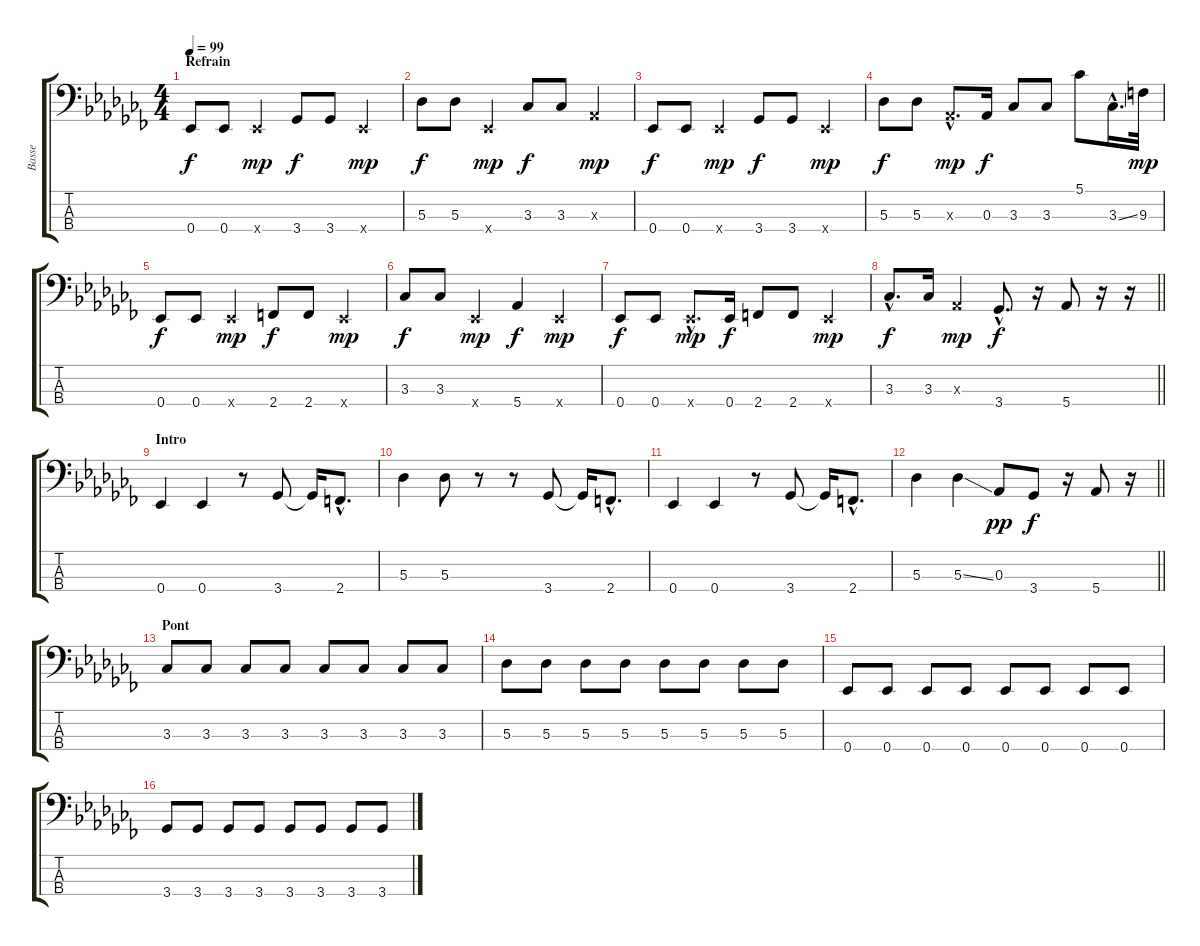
\track ("Basse" "Basse") {instrument electricbassfinger}
\staff {score tabs}
\tuning (Gb2 Db2 Ab1 Eb1) {hide}
\ts (4 4)
\section ("" "Refrain")
\tempo 99
\clef f4
\ks cb
0.4.8{dy f} 0.4.8 0.4{x}.4{dy mp} 3.4.8{dy f} 3.4.8 0.4{x}.4{dy mp} |
5.3.8{dy f} 5.3.8 0.4{x}.4{dy mp} 3.3.8{dy f} 3.3.8 0.3{x}.4{dy mp} |
0.4.8{dy f} 0.4.8 0.4{x}.4{dy mp} 3.4.8{dy f} 3.4.8 0.4{x}.4{dy mp} |
5.3.8{dy f} 5.3.8 0.3{hac x}.8{d dy mp} 0.3.16{dy f} 3.3.8 3.3.8 5.1.8 3.3{ss hac}.16{d} 9.3.32{dy mp} |
0.4.8{dy f} 0.4.8 0.4{x}.4{dy mp} 2.4.8{dy f} 2.4.8 0.4{x}.4{dy mp} |
3.3.8{dy f} 3.3.8 0.4{x}.4{dy mp} 5.4.4{dy f} 0.4{x}.4{dy mp} |
0.4.8{dy f} 0.4.8 0.4{hac x}.8{d dy mp} 0.4.16{dy f} 2.4.8 2.4.8 0.4{x}.4{dy mp} |
\barLineRight lightlight
3.3{hac}.8{d dy f} 3.3.16 0.3{x}.4{dy mp} 3.4{hac}.8{d dy f} r.16 5.4.8 r.16 r.16 |
\section ("" "Intro")
0.4.4 0.4.4 r.8 3.4.8 3.4{t}.16 2.4{hac}.8{d} |
5.3.4 5.3.8 r.8 r.8 3.4.8 3.4{t}.16 2.4{hac}.8{d} |
0.4.4 0.4.4 r.8 3.4.8 3.4{t}.16 2.4{hac}.8{d} |
\barLineRight lightlight
5.3.4 5.3{ss}.4 0.3.8{dy pp} 3.4.8{dy f} r.16 5.4.8 r.16 |
\section ("" "Pont")
3.3.8 3.3.8 3.3.8 3.3.8 3.3.8 3.3.8 3.3.8 3.3.8 |
5.3.8 5.3.8 5.3.8 5.3.8 5.3.8 5.3.8 5.3.8 5.3.8 |
0.4.8 0.4.8 0.4.8 0.4.8 0.4.8 0.4.8 0.4.8 0.4.8 |
3.4.8 3.4.8 3.4.8 3.4.8 3.4.8 3.4.8 3.4.8 3.4.8
